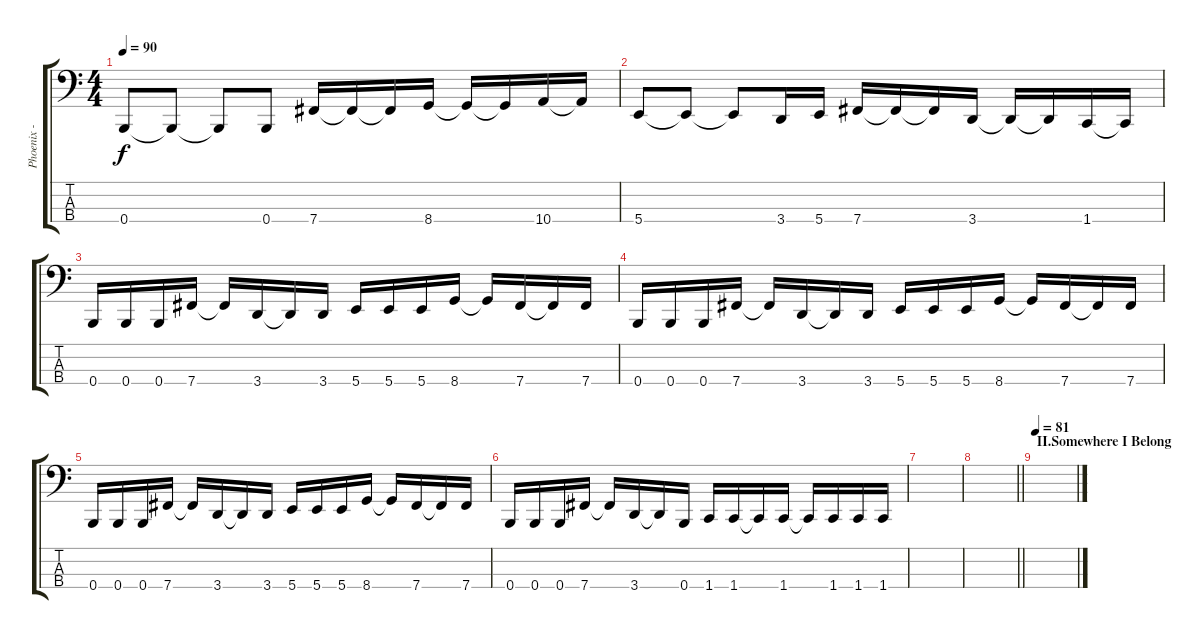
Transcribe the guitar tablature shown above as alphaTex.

\track ("Phoenix - Bass" "Phoenix - ") {instrument electricbassfinger}
\staff {score tabs}
\tuning (E2 B1 Gb1 B0) {hide}
\ts (4 4)
\tempo 90
\clef f4
\ks c
0.4.8{dy f} 0.4{t}.8 0.4{t}.8 0.4.8 7.4.16 7.4{t}.16 7.4{t}.16 8.4.16 8.4{t}.16 8.4{t}.16 10.4.16 10.4{t}.16 |
5.4.8 5.4{t}.8 5.4{t}.8 3.4.16 5.4.16 7.4.16 7.4{t}.16 7.4{t}.16 3.4.16 3.4{t}.16 3.4{t}.16 1.4.16 1.4{t}.16 |
0.4.16 0.4.16 0.4.16 7.4.16 7.4{t}.16 3.4.16 3.4{t}.16 3.4.16 5.4.16 5.4.16 5.4.16 8.4.16 8.4{t}.16 7.4.16 7.4{t}.16 7.4.16 |
0.4.16 0.4.16 0.4.16 7.4.16 7.4{t}.16 3.4.16 3.4{t}.16 3.4.16 5.4.16 5.4.16 5.4.16 8.4.16 8.4{t}.16 7.4.16 7.4{t}.16 7.4.16 |
0.4.16 0.4.16 0.4.16 7.4.16 7.4{t}.16 3.4.16 3.4{t}.16 3.4.16 5.4.16 5.4.16 5.4.16 8.4.16 8.4{t}.16 7.4.16 7.4{t}.16 7.4.16 |
0.4.16 0.4.16 0.4.16 7.4.16 7.4{t}.16 3.4.16 3.4{t}.16 0.4.16 1.4.16 1.4.16 1.4{t}.16 1.4.16 1.4{t}.16 1.4.16 1.4.16 1.4.16 |
|
\barLineRight lightlight
|
\section ("" "II.Somewhere I Belong")
\tempo 81
